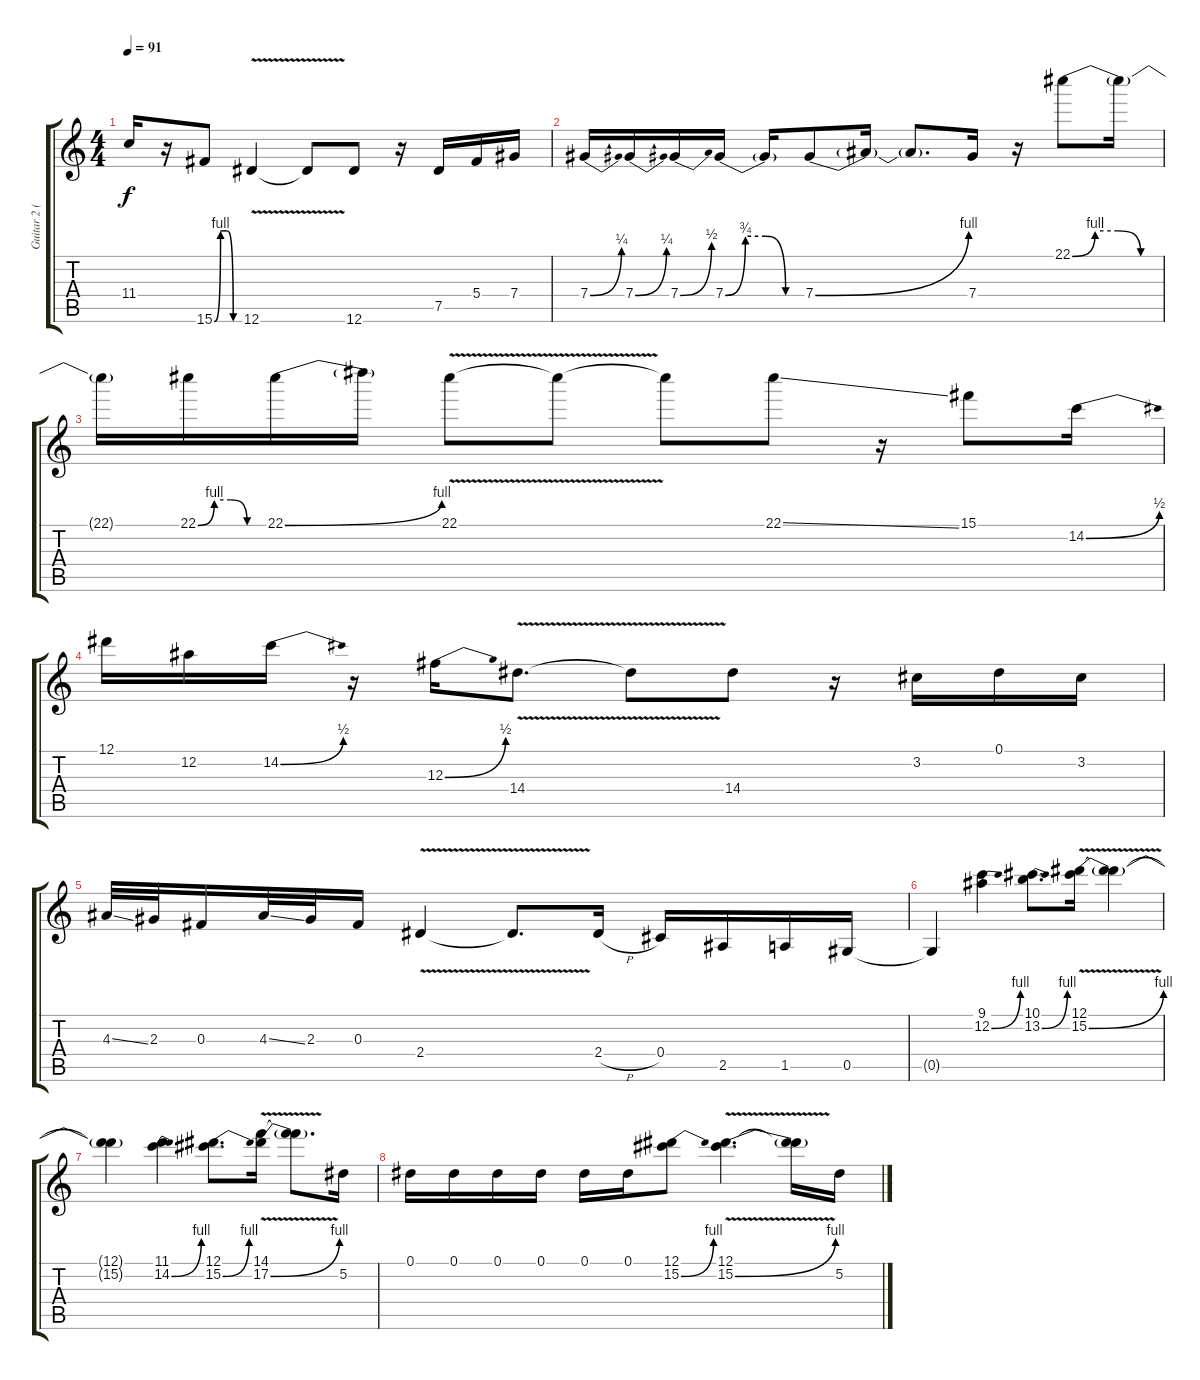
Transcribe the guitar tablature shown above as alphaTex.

\track ("Guitar 2 (Solo)" "Guitar 2 (") {instrument distortionguitar}
\staff {score tabs}
\tuning (Eb4 Bb3 Gb3 Db3 Ab2 Eb2) {hide}
\ts (4 4)
\tempo 91
\clef g2
\ks c
11.4.16{dy f} r.16 15.6{be (custom 0 0 15 4 30 4 45 0 60 0)}.8 12.6{v}.4 12.6{t}.8 12.6.8 r.16 7.5.16 5.4.16 7.4.16 |
7.4{be (bend 0 0 60 1)}.16 7.4{be (bend 0 0 60 1)}.16 7.4{be (bend 0 0 60 2)}.16 7.4{be (custom 0 0 15 3 30 3 45 0 60 0)}.16 7.4{t}.16 7.4{be (bend 0 0 60 4)}.8 7.4{t}.16 7.4{t}.8{d} 7.4.16 r.16 22.1{be (custom 0 0 15 4 30 4 45 0 60 0)}.8 22.1{t}.16 |
22.1{t}.16 22.1{be (custom 0 0 15 4 30 4 45 0 60 0)}.16 22.1{be (bend 0 0 60 4)}.16 22.1{t}.16 22.1{v}.8 22.1{t}.8 22.1{t}.8 22.1{ss}.8 r.16 15.1.8 14.2{be (bend 0 0 60 2)}.16 |
12.1.16 12.2.16 14.2{be (bend 0 0 60 2)}.16 r.16 12.3{be (bend 0 0 60 2)}.16 14.4{v}.8{d} 14.4{t}.8 14.4.8 r.16 3.2.16 0.1.16 3.2.16 |
4.3{ss}.32 2.3.32 0.3.16 4.3{ss}.32 2.3.32 0.3.16 2.4{v}.4 2.4{t}.8{d} 2.4{h}.16 0.4.16 2.5.16 1.5.16 0.5.16 |
0.5{t}.4 (9.1 12.2{be (bend 0 0 60 4)}).4 (10.1 13.2{be (bend 0 0 60 4)}).8{d} (12.1{v} 15.2{be (bend 0 0 60 4) v}).16 (12.1{t} 15.2{t}).4 |
(12.1{t} 15.2{t}).4 (11.1 14.2{be (bend 0 0 60 4)}).4 (12.1 15.2{be (bend 0 0 60 4)}).8{d} (14.1{v} 17.2{be (bend 0 0 60 4) v}).16 (14.1{t} 17.2{t}).8{d} 5.2.16 |
0.1.16 0.1.16 0.1.16 0.1.16 0.1.16 0.1.16 (12.1 15.2{be (bend 0 0 60 4)}).8 (12.1{v} 15.2{be (bend 0 0 60 4) v}).4{d} (12.1{t} 15.2{t}).16 5.2.16
